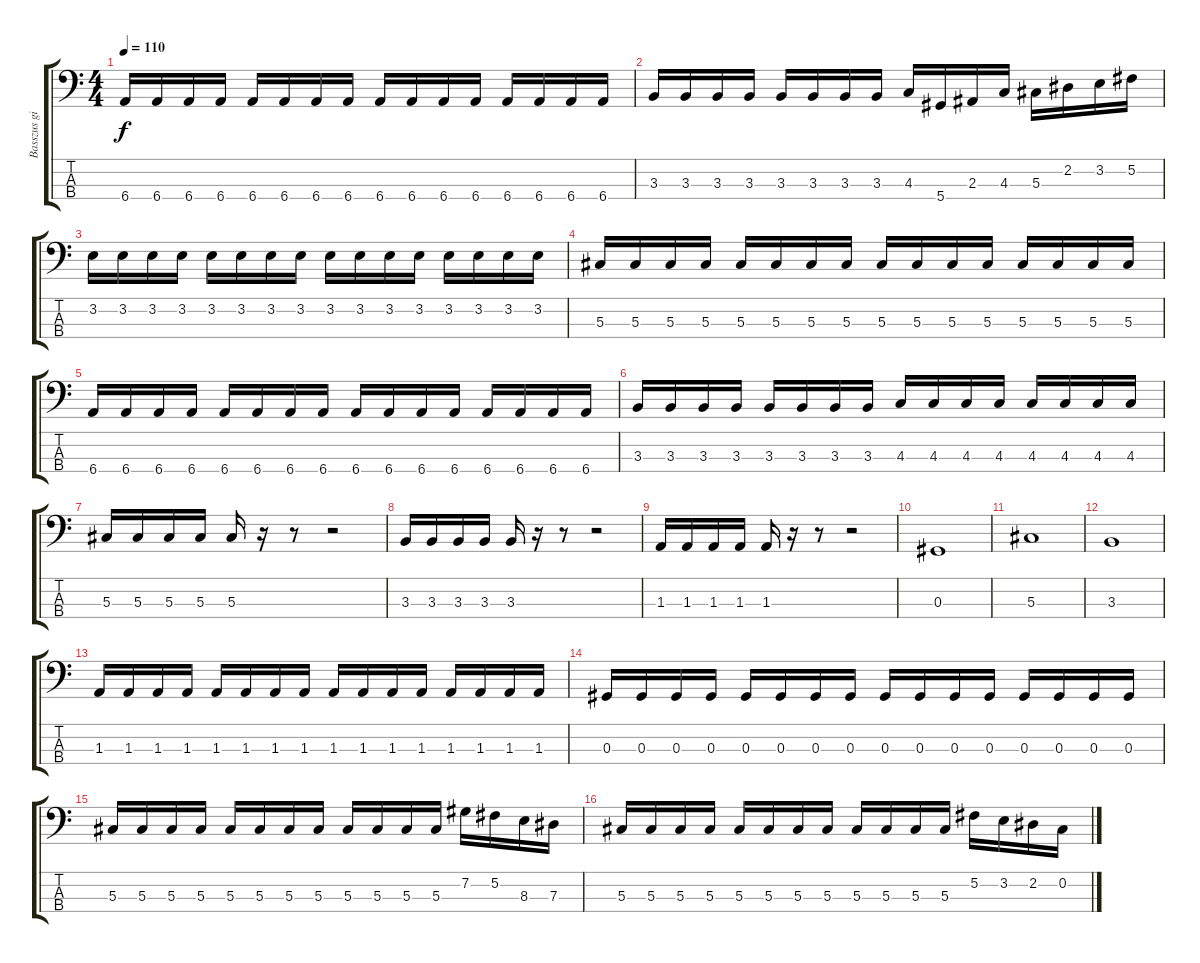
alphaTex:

\track ("Basszus gitár" "Basszus gi") {instrument electricbassfinger}
\staff {score tabs}
\tuning (Gb2 Db2 Ab1 Eb1) {hide}
\ts (4 4)
\tempo 110
\clef f4
\ks c
6.4.16{dy f} 6.4.16 6.4.16 6.4.16 6.4.16 6.4.16 6.4.16 6.4.16 6.4.16 6.4.16 6.4.16 6.4.16 6.4.16 6.4.16 6.4.16 6.4.16 |
3.3.16 3.3.16 3.3.16 3.3.16 3.3.16 3.3.16 3.3.16 3.3.16 4.3.16 5.4.16 2.3.16 4.3.16 5.3.16 2.2.16 3.2.16 5.2.16 |
3.2.16 3.2.16 3.2.16 3.2.16 3.2.16 3.2.16 3.2.16 3.2.16 3.2.16 3.2.16 3.2.16 3.2.16 3.2.16 3.2.16 3.2.16 3.2.16 |
5.3.16 5.3.16 5.3.16 5.3.16 5.3.16 5.3.16 5.3.16 5.3.16 5.3.16 5.3.16 5.3.16 5.3.16 5.3.16 5.3.16 5.3.16 5.3.16 |
6.4.16 6.4.16 6.4.16 6.4.16 6.4.16 6.4.16 6.4.16 6.4.16 6.4.16 6.4.16 6.4.16 6.4.16 6.4.16 6.4.16 6.4.16 6.4.16 |
3.3.16 3.3.16 3.3.16 3.3.16 3.3.16 3.3.16 3.3.16 3.3.16 4.3.16 4.3.16 4.3.16 4.3.16 4.3.16 4.3.16 4.3.16 4.3.16 |
5.3.16 5.3.16 5.3.16 5.3.16 5.3.16 r.16 r.8 r.2 |
3.3.16 3.3.16 3.3.16 3.3.16 3.3.16 r.16 r.8 r.2 |
1.3.16 1.3.16 1.3.16 1.3.16 1.3.16 r.16 r.8 r.2 |
0.3.1 |
5.3.1 |
3.3.1 |
1.3.16 1.3.16 1.3.16 1.3.16 1.3.16 1.3.16 1.3.16 1.3.16 1.3.16 1.3.16 1.3.16 1.3.16 1.3.16 1.3.16 1.3.16 1.3.16 |
0.3.16 0.3.16 0.3.16 0.3.16 0.3.16 0.3.16 0.3.16 0.3.16 0.3.16 0.3.16 0.3.16 0.3.16 0.3.16 0.3.16 0.3.16 0.3.16 |
5.3.16 5.3.16 5.3.16 5.3.16 5.3.16 5.3.16 5.3.16 5.3.16 5.3.16 5.3.16 5.3.16 5.3.16 7.2.16 5.2.16 8.3.16 7.3.16 |
5.3.16 5.3.16 5.3.16 5.3.16 5.3.16 5.3.16 5.3.16 5.3.16 5.3.16 5.3.16 5.3.16 5.3.16 5.2.16 3.2.16 2.2.16 0.2.16
